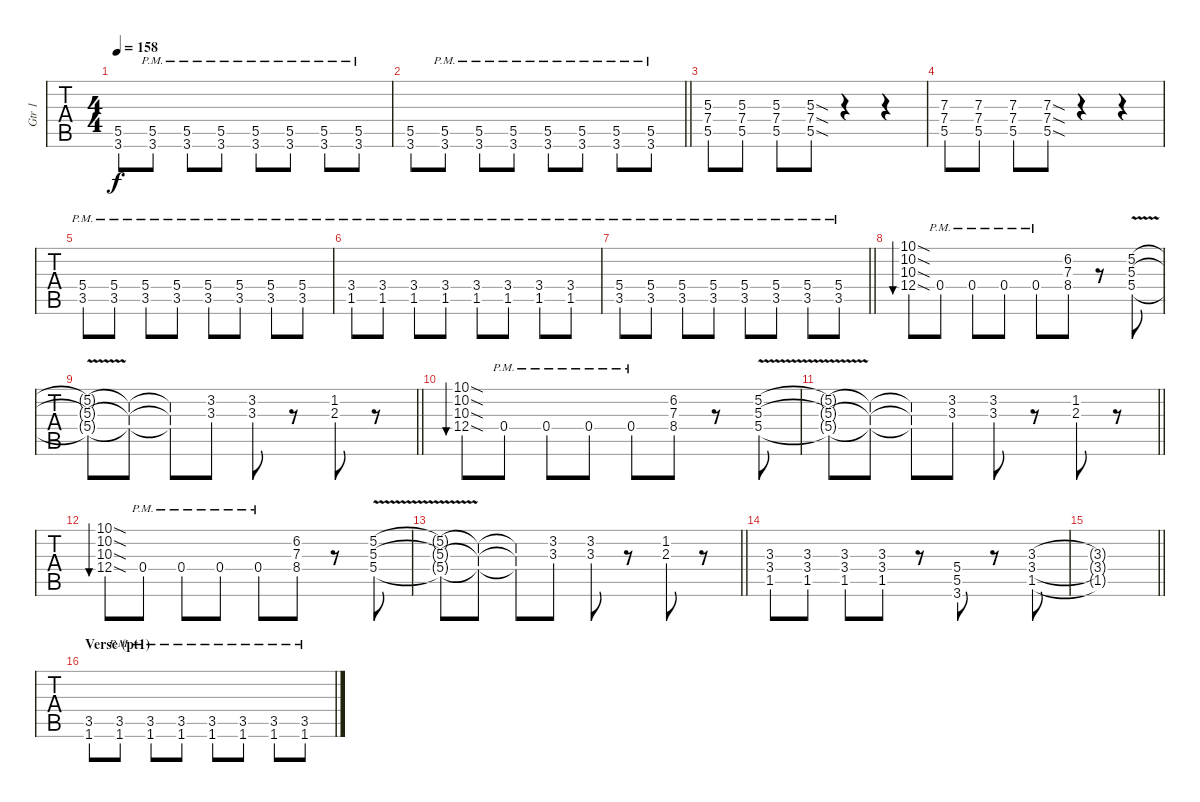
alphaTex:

\track ("Gtr 1" "Gtr 1") {instrument electricguitarclean}
\staff {tabs}
\tuning (E4 B3 G3 D3 A2 E2) {hide}
\ts (4 4)
\tempo 158
\clef g2
\ks c
(5.5 3.6).8{dy f} (5.5{pm} 3.6{pm}).8 (5.5{pm} 3.6{pm}).8 (5.5{pm} 3.6{pm}).8 (5.5{pm} 3.6{pm}).8 (5.5{pm} 3.6{pm}).8 (5.5{pm} 3.6{pm}).8 (5.5{pm} 3.6{pm}).8 |
\barLineRight lightlight
(5.5 3.6).8 (5.5{pm} 3.6{pm}).8 (5.5{pm} 3.6{pm}).8 (5.5{pm} 3.6{pm}).8 (5.5{pm} 3.6{pm}).8 (5.5{pm} 3.6{pm}).8 (5.5{pm} 3.6{pm}).8 (5.5{pm} 3.6{pm}).8 |
(5.3 7.4 5.5).8 (5.3 7.4 5.5).8 (5.3 7.4 5.5).8 (5.3{sod} 7.4{sod} 5.5{sod}).8 r.4 r.4 |
(7.3 7.4 5.5).8 (7.3 7.4 5.5).8 (7.3 7.4 5.5).8 (7.3{sod} 7.4{sod} 5.5{sod}).8 r.4 r.4 |
(5.4{pm} 3.5{pm}).8 (5.4{pm} 3.5{pm}).8 (5.4{pm} 3.5{pm}).8 (5.4{pm} 3.5{pm}).8 (5.4{pm} 3.5{pm}).8 (5.4{pm} 3.5{pm}).8 (5.4{pm} 3.5{pm}).8 (5.4{pm} 3.5{pm}).8 |
(3.4{pm} 1.5{pm}).8 (3.4{pm} 1.5{pm}).8 (3.4{pm} 1.5{pm}).8 (3.4{pm} 1.5{pm}).8 (3.4{pm} 1.5{pm}).8 (3.4{pm} 1.5{pm}).8 (3.4{pm} 1.5{pm}).8 (3.4{pm} 1.5{pm}).8 |
\barLineRight lightlight
(5.4{pm} 3.5{pm}).8 (5.4{pm} 3.5{pm}).8 (5.4{pm} 3.5{pm}).8 (5.4{pm} 3.5{pm}).8 (5.4{pm} 3.5{pm}).8 (5.4{pm} 3.5{pm}).8 (5.4{pm} 3.5{pm}).8 (5.4{pm} 3.5{pm}).8 |
(10.1{sod} 10.2{sod} 10.3{sod} 12.4{sod}).8{bu 60} 0.4{pm}.8 0.4{pm}.8 0.4{pm}.8 0.4{pm}.8 (6.2 7.3 8.4).8 r.8 (5.2{v} 5.3{v} 5.4{v}).8 |
\barLineRight lightlight
(5.2{t} 5.3{t} 5.4{t}).8 (5.2{t} 5.3{t} 5.4{t}).8 (5.2{t} 5.3{t} 5.4{t}).8 (3.2 3.3).8 (3.2 3.3).8 r.8 (1.2 2.3).8 r.8 |
(10.1{sod} 10.2{sod} 10.3{sod} 12.4{sod}).8{bu 60} 0.4{pm}.8 0.4{pm}.8 0.4{pm}.8 0.4{pm}.8 (6.2 7.3 8.4).8 r.8 (5.2{v} 5.3{v} 5.4{v}).8 |
\barLineRight lightlight
(5.2{t} 5.3{t} 5.4{t}).8 (5.2{t} 5.3{t} 5.4{t}).8 (5.2{t} 5.3{t} 5.4{t}).8 (3.2 3.3).8 (3.2 3.3).8 r.8 (1.2 2.3).8 r.8 |
(10.1{sod} 10.2{sod} 10.3{sod} 12.4{sod}).8{bu 60} 0.4{pm}.8 0.4{pm}.8 0.4{pm}.8 0.4{pm}.8 (6.2 7.3 8.4).8 r.8 (5.2{v} 5.3{v} 5.4{v}).8 |
\barLineRight lightlight
(5.2{t} 5.3{t} 5.4{t}).8 (5.2{t} 5.3{t} 5.4{t}).8 (5.2{t} 5.3{t} 5.4{t}).8 (3.2 3.3).8 (3.2 3.3).8 r.8 (1.2 2.3).8 r.8 |
(3.3 3.4 1.5).8 (3.3 3.4 1.5).8 (3.3 3.4 1.5).8 (3.3 3.4 1.5).8 r.8 (5.4 5.5 3.6).8 r.8 (3.3 3.4 1.5).8 |
\barLineRight lightlight
(3.3{t} 3.4{t} 1.5{t}).1 |
\section ("" "Verse (pt1)")
(3.5 1.6).8 (3.5{pm} 1.6{pm}).8 (3.5{pm} 1.6{pm}).8 (3.5{pm} 1.6{pm}).8 (3.5{pm} 1.6{pm}).8 (3.5{pm} 1.6{pm}).8 (3.5{pm} 1.6{pm}).8 (3.5{pm} 1.6{pm}).8
